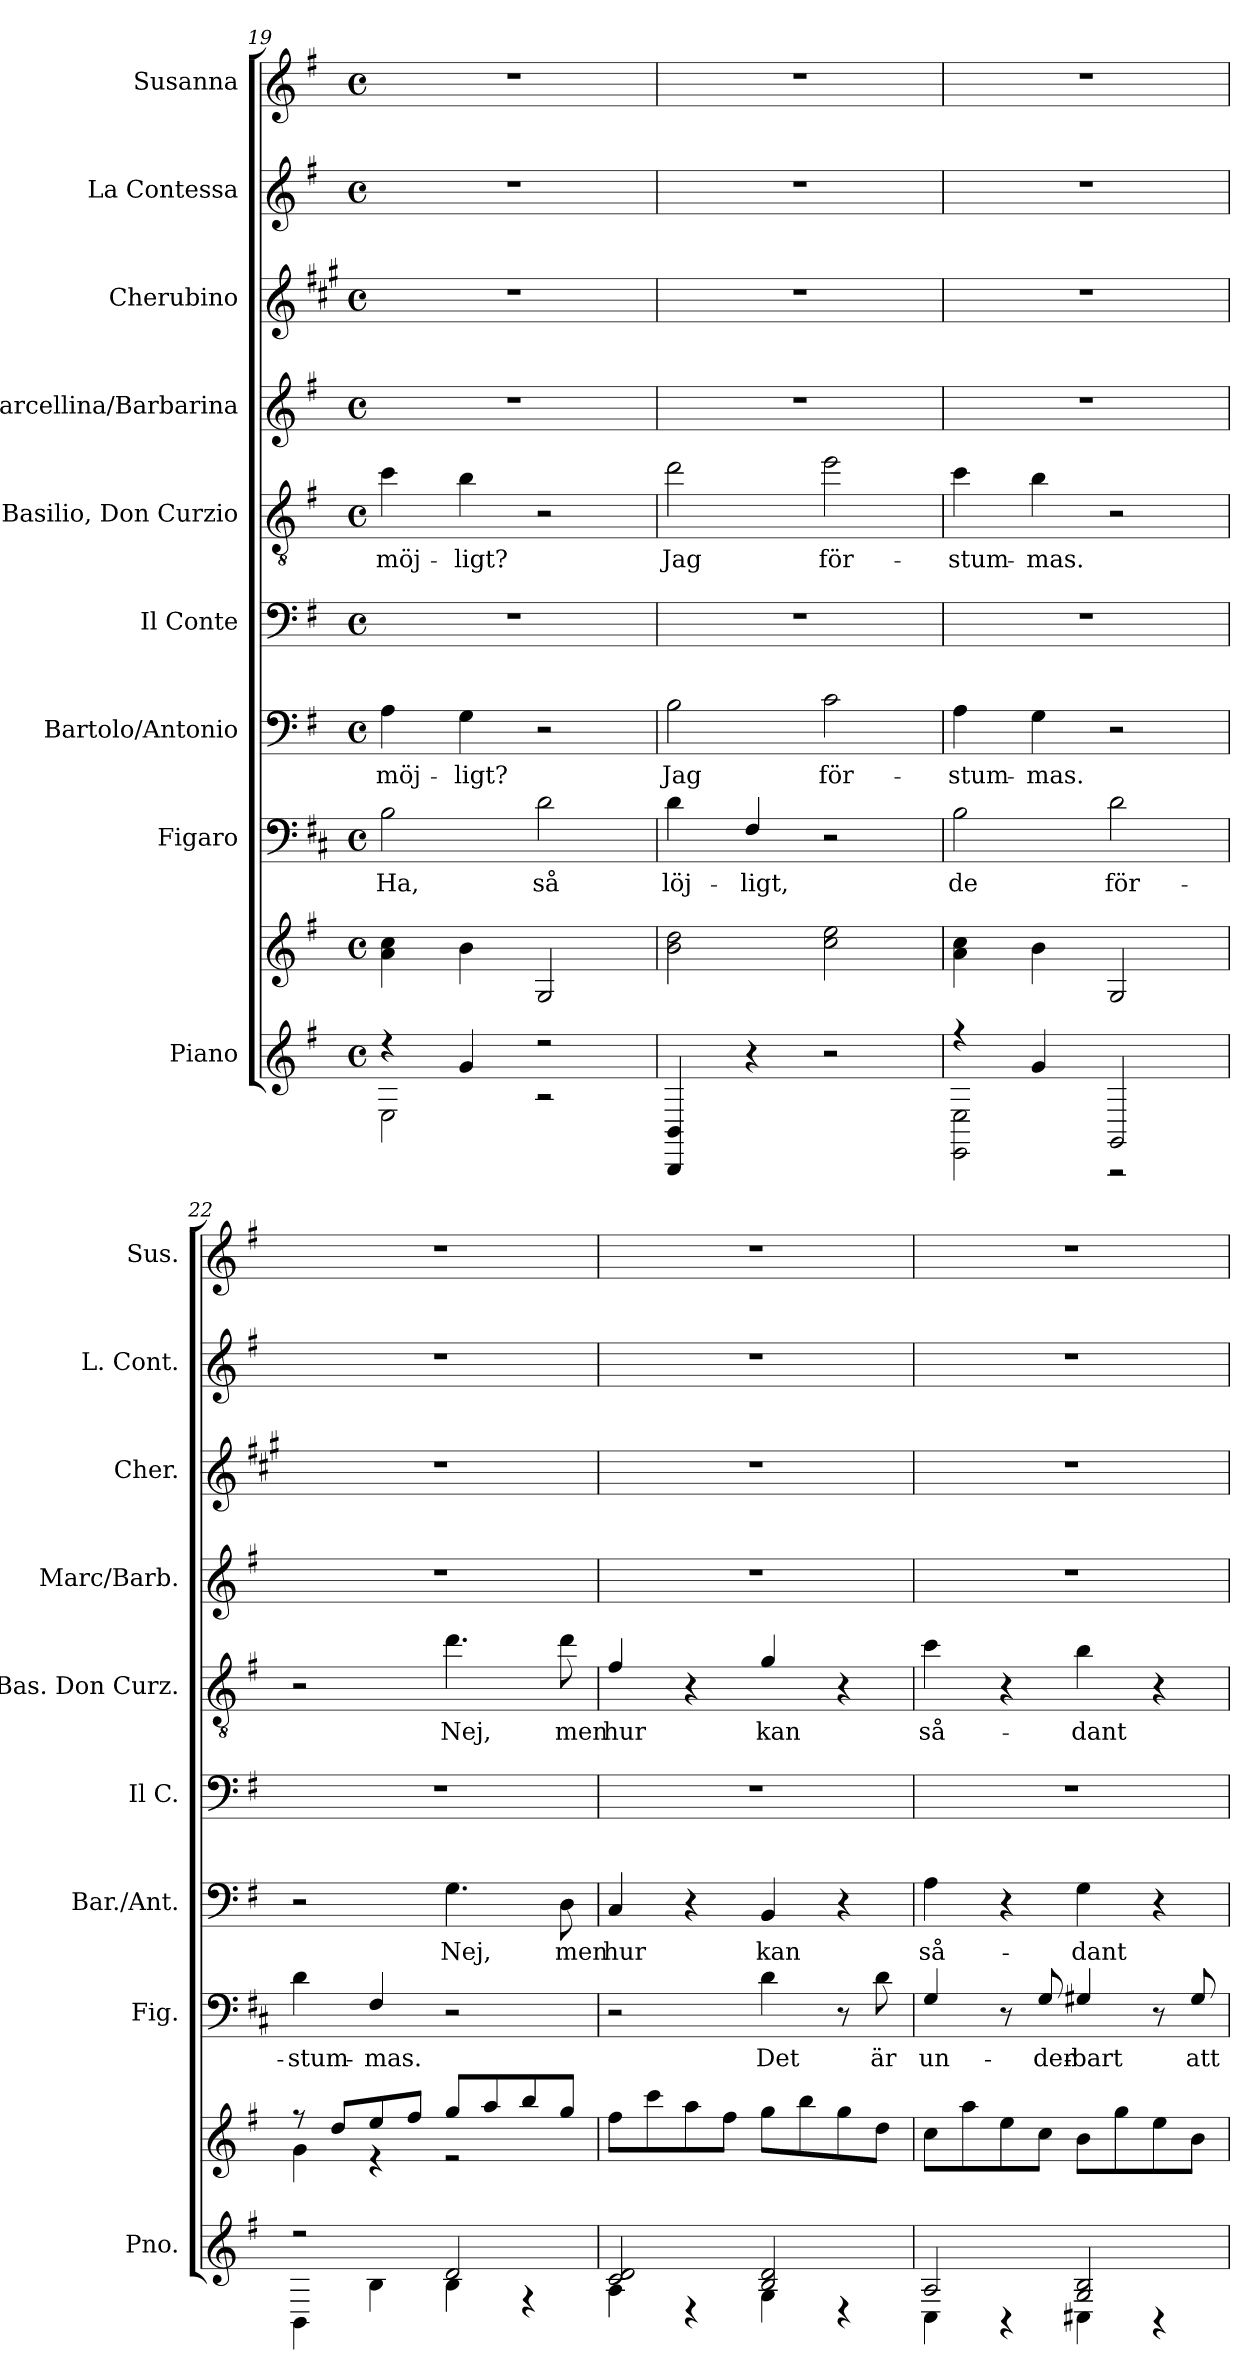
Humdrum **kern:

**kern	**kern	**kern	**text	**kern	**text	**kern	**kern	**text	**kern	**kern	**kern	**kern
*part9	*part9	*part8	*part8	*part7	*part7	*part6	*part5	*part5	*part4	*part3	*part2	*part1
*staff10	*staff9	*staff8	*staff8	*staff7	*staff7	*staff6	*staff5	*staff5	*staff4	*staff3	*staff2	*staff1
*I"Piano	*	*I"Figaro	*	*I"Bartolo/Antonio	*	*I"Il Conte	*I"Basilio, Don Curzio	*	*I"Marcellina/Barbarina	*I"Cherubino	*I"La Contessa	*I"Susanna
*I'Pno.	*	*I'Fig.	*	*I'Bar./Ant.	*	*I'Il C.	*I'Bas. Don Curz.	*	*I'Marc/Barb.	*I'Cher.	*I'L. Cont.	*I'Sus.
*clefG2	*clefG2	*clefF4	*	*clefF4	*	*clefF4	*clefGv2	*	*clefG2	*clefG2	*clefG2	*clefG2
*	*	*ITrd4c7	*	*	*	*ITrd8c14	*ITrd8c14	*	*	*ITrd1c2	*	*
*k[f#]	*k[f#]	*k[f#]	*	*k[f#]	*	*k[f#]	*k[f#]	*	*k[f#]	*k[f#]	*k[f#]	*k[f#]
*M4/4	*M4/4	*M4/4	*	*M4/4	*	*M4/4	*M4/4	*	*M4/4	*M4/4	*M4/4	*M4/4
*met(c)	*met(c)	*met(c)	*	*met(c)	*	*met(c)	*met(c)	*	*met(c)	*met(c)	*met(c)	*met(c)
=19	=19	=19	=19	=19	=19	=19	=19	=19	=19	=19	=19	=19
*^	*	*	*	*	*	*	*	*	*	*	*	*
!	!	!	!	!LO:LY:b	!	!LO:LY:b	!	!	!LO:LY:b	!	!	!	!
4r	2E\	4a\ 4cc\	2E\	Ha,	4A\	möj-	1r	4c\	möj-	1r	1r	1r	1r
!	!	!	!	!	!	!LO:LY:b	!	!	!LO:LY:b	!	!	!	!
4g/	.	4b\	.	.	4G\	-ligt?	.	4B\	-ligt?	.	.	.	.
!	!	!	!	!LO:LY:b	!	!	!	!	!	!	!	!	!
2r	2r	2G/	2G\	så	2r	.	.	2r	.	.	.	.	.
=20	=20	=20	=20	=20	=20	=20	=20	=20	=20	=20	=20	=20	=20
!	!	!	!	!LO:LY:b	!	!LO:LY:b	!	!	!LO:LY:b	!	!	!	!
*v	*v	*	*	*	*	*	*	*	*	*	*	*	*
4BBB/ 4BB/	2b\ 2dd\	4G\	löj-	2B\	Jag	1r	2d\	Jag	1r	1r	1r	1r
!	!	!	!LO:LY:b	!	!	!	!	!	!	!	!	!
4r	.	4BB/	-ligt,	.	.	.	.	.	.	.	.	.
!	!	!	!	!	!LO:LY:b	!	!	!LO:LY:b	!	!	!	!
2r	2cc\ 2ee\	2r	.	2c\	för-	.	2e\	för-	.	.	.	.
=21	=21	=21	=21	=21	=21	=21	=21	=21	=21	=21	=21	=21
*^	*	*	*	*	*	*	*	*	*	*	*	*
!	!	!	!	!LO:LY:b	!	!LO:LY:b	!	!	!LO:LY:b	!	!	!	!
4r	2EE\ 2E\	4a\ 4cc\	2E\	de	4A\	-stum-	1r	4c\	-stum-	1r	1r	1r	1r
!	!	!	!	!	!	!LO:LY:b	!	!	!LO:LY:b	!	!	!	!
4g/	.	4b\	.	.	4G\	-mas.	.	4B\	-mas.	.	.	.	.
!	!	!	!	!LO:LY:b	!	!	!	!	!	!	!	!	!
2GG/	2r	2G/	2G\	för-	2r	.	.	2r	.	.	.	.	.
!!LO:PB:g=z
=22	=22	=22	=22	=22	=22	=22	=22	=22	=22	=22	=22	=22	=22
*	*	*^	*	*	*	*	*	*	*	*	*	*	*
!	!	!	!	!	!LO:LY:b	!	!	!	!	!	!	!	!	!
2r	4BB\	8r	4g\	4G\	-stum-	2r	.	1r	2r	.	1r	1r	1r	1r
.	.	8dd/L	.	.	.	.	.	.	.	.	.	.	.	.
!	!	!	!	!	!LO:LY:b	!	!	!	!	!	!	!	!	!
.	4B\	8ee/	4r	4BB/	-mas.	.	.	.	.	.	.	.	.	.
.	.	8ff#/J	.	.	.	.	.	.	.	.	.	.	.	.
!	!	!	!	!	!	!	!LO:LY:b	!	!	!LO:LY:b	!	!	!	!
2d/	4B\	8gg/L	2r	2r	.	4.G\	Nej,	.	4.d\	Nej,	.	.	.	.
.	.	8aa/	.	.	.	.	.	.	.	.	.	.	.	.
.	4r	8bb/	.	.	.	.	.	.	.	.	.	.	.	.
!	!	!	!	!	!	!	!LO:LY:b	!	!	!LO:LY:b	!	!	!	!
.	.	8gg/J	.	.	.	8D\	men	.	8d\	men	.	.	.	.
*	*	*v	*v	*	*	*	*	*	*	*	*	*	*	*
=23	=23	=23	=23	=23	=23	=23	=23	=23	=23	=23	=23	=23	=23
!	!	!	!	!	!	!LO:LY:b	!	!	!LO:LY:b	!	!	!	!
2c/ 2d/	4A\	8ff#\L	2r	.	4C/	hur	1r	4F#/	hur	1r	1r	1r	1r
.	.	8ccc\	.	.	.	.	.	.	.	.	.	.	.
.	4r	8aa\	.	.	4r	.	.	4r	.	.	.	.	.
.	.	8ff#\J	.	.	.	.	.	.	.	.	.	.	.
!	!	!	!	!LO:LY:b	!	!LO:LY:b	!	!	!LO:LY:b	!	!	!	!
2B/ 2d/	4G\	8gg\L	4G\	Det	4BB/	kan	.	4G/	kan	.	.	.	.
.	.	8bb\	.	.	.	.	.	.	.	.	.	.	.
.	4r	8gg\	8r	.	4r	.	.	4r	.	.	.	.	.
!	!	!	!	!LO:LY:b	!	!	!	!	!	!	!	!	!
.	.	8dd\J	8G\	är	.	.	.	.	.	.	.	.	.
=24	=24	=24	=24	=24	=24	=24	=24	=24	=24	=24	=24	=24	=24
!	!	!	!	!LO:LY:b	!	!LO:LY:b	!	!	!LO:LY:b	!	!	!	!
2A/	4C\	8cc\L	4C/	un-	4A\	så-	1r	4c\	så-	1r	1r	1r	1r
.	.	8aa\	.	.	.	.	.	.	.	.	.	.	.
.	4r	8ee\	8r	.	4r	.	.	4r	.	.	.	.	.
!	!	!	!	!LO:LY:b	!	!	!	!	!	!	!	!	!
.	.	8cc\J	8C/	-der-	.	.	.	.	.	.	.	.	.
!	!	!	!	!LO:LY:b	!	!LO:LY:b	!	!	!LO:LY:b	!	!	!	!
2G/ 2B/	4C#X\	8b\L	4C#X/	-bart	4G\	-dant	.	4B\	-dant	.	.	.	.
.	.	8gg\	.	.	.	.	.	.	.	.	.	.	.
.	4r	8ee\	8r	.	4r	.	.	4r	.	.	.	.	.
!	!	!	!	!LO:LY:b	!	!	!	!	!	!	!	!	!
.	.	8b\J	8C#/	att	.	.	.	.	.	.	.	.	.
*v	*v	*	*	*	*	*	*	*	*	*	*	*	*
=	=	=	=	=	=	=	=	=	=	=	=	=
*-	*-	*-	*-	*-	*-	*-	*-	*-	*-	*-	*-	*-
